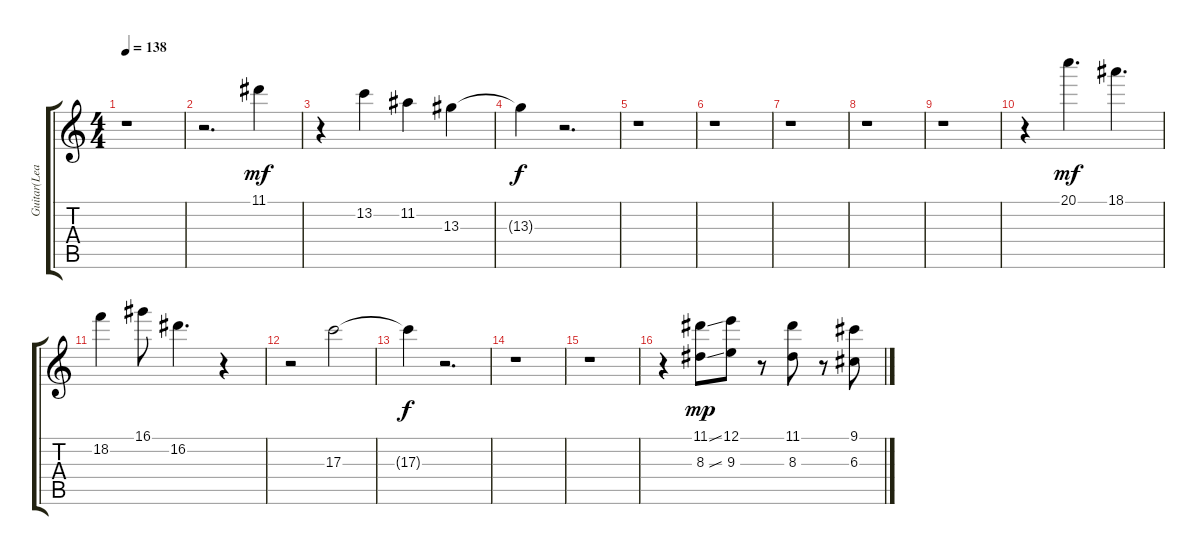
\track ("Guitar(Lead)" "Guitar(Lea") {instrument distortionguitar}
\staff {score tabs}
\tuning (E4 B3 G3 D3 A2 E2) {hide}
\ts (4 4)
\tempo 138
\clef g2
\ks c
r.1{dy mf} |
r.2{d} 11.1.4 |
r.4 13.2.4 11.2.4 13.3.4 |
13.3{t}.4{dy f} r.2{d} |
r.1 |
r.1 |
r.1 |
r.1 |
r.1 |
r.4 20.1.4{d dy mf} 18.1.4{d} |
18.2.4 16.1.8 16.2.4{d} r.4 |
r.2 17.3.2 |
17.3{t}.4{dy f} r.2{d} |
r.1 |
r.1 |
r.4 (11.1{ss} 8.3{ss}).8{dy mp balance 0} (12.1 9.3).8 r.8 (11.1 8.3).8 r.8 (9.1{ss} 6.3{ss}).8
